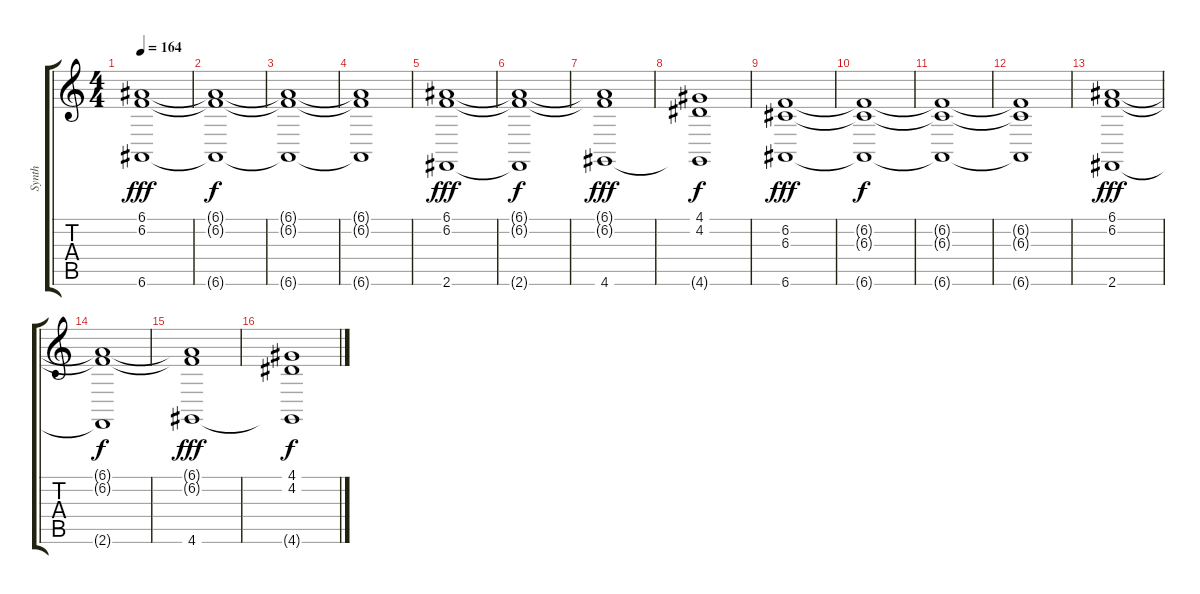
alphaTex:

\track ("Synth" "Synth") {instrument synthstrings1}
\staff {score tabs}
\tuning (E4 B3 G3 D3 A2 E2) {hide}
\ts (4 4)
\tempo 164
\clef g2
\ks c
(6.1 6.2 6.6).1{dy fff} |
(6.1{t} 6.2{t} 6.6{t}).1{dy f} |
(6.1{t} 6.2{t} 6.6{t}).1 |
(6.1{t} 6.2{t} 6.6{t}).1 |
(6.1 6.2 2.6).1{dy fff} |
(6.1{t} 6.2{t} 2.6{t}).1{dy f} |
(6.1{t} 6.2{t} 4.6).1{dy fff} |
(4.1 4.2 4.6{t}).1{dy f} |
(6.2 6.3 6.6).1{dy fff} |
(6.2{t} 6.3{t} 6.6{t}).1{dy f} |
(6.2{t} 6.3{t} 6.6{t}).1 |
(6.2{t} 6.3{t} 6.6{t}).1 |
(6.1 6.2 2.6).1{dy fff} |
(6.1{t} 6.2{t} 2.6{t}).1{dy f} |
(6.1{t} 6.2{t} 4.6).1{dy fff} |
(4.1 4.2 4.6{t}).1{dy f}
